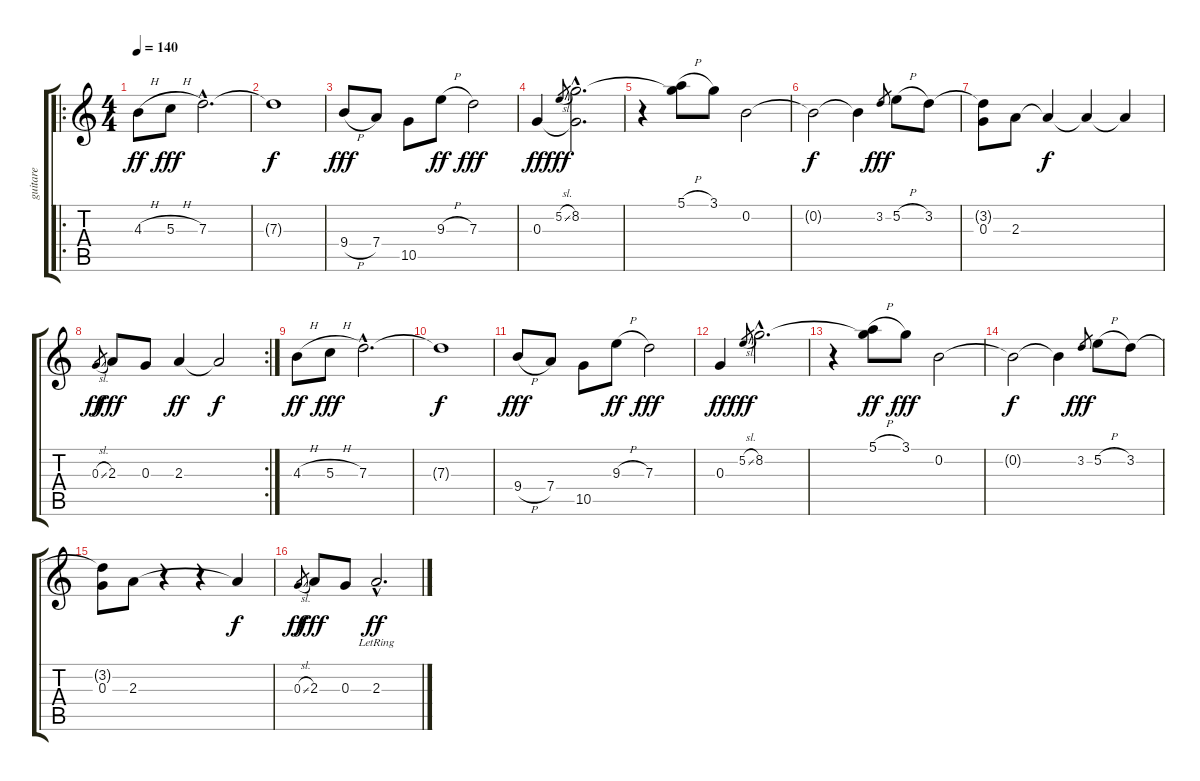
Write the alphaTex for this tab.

\track ("guitare" "guitare") {instrument overdrivenguitar}
\staff {score tabs}
\tuning (E4 B3 G3 D3 A2 E2) {hide}
\ro
\ts (4 4)
\tempo 140
\clef g2
\ks c
4.3{h}.8{dy ff volume 12} 5.3{h}.8{dy fff} 7.3{hac}.2{d} |
7.3{t}.1{dy f} |
9.4{h}.8{dy fff} 7.4.8 10.5.8 9.3{h}.8{dy ff} 7.3.2{dy fff} |
0.3.4{dy ff} 5.2{sl}.8{gr dy fff} (8.2{hac} 0.3{hac t}).2{d volume 12} |
r.4 (5.1{h} 8.2{t}).8 3.1.8 0.2.2 |
0.2{t}.2{dy f volume 9} 0.2{t}.4{volume 7} 3.2.8{gr dy fff} 5.2{h}.8{volume 9} 3.2.8{volume 16} |
(3.2{t} 0.3).8{volume 9} 2.3.8{volume 9} 2.3{t}.4{dy f volume 7} 2.3{t}.4{volume 5} 2.3{t}.4{volume 9} |
\rc 2
0.3{sl}.8{gr dy ff} 2.3.8{dy fff} 0.3.8 2.3.4{dy ff} 2.3{t}.2{dy f} |
4.3{h}.8{dy ff} 5.3{h}.8{dy fff} 7.3{hac}.2{d} |
7.3{t}.1{dy f} |
9.4{h}.8{dy fff} 7.4.8 10.5.8 9.3{h}.8{dy ff} 7.3.2{dy fff} |
0.3.4{dy ff} 5.2{sl}.8{gr dy fff} 8.2{hac}.2{d} |
r.4 (5.1{h} 8.2{t}).8{dy ff} 3.1.8{dy fff} 0.2.2 |
0.2{t}.2{dy f} 0.2{t}.4 3.2.8{gr dy fff} 5.2{h}.8 3.2.8 |
(3.2{t} 0.3).8 2.3.8 r.4 r.4 2.3{t}.4{dy f} |
0.3{sl}.8{gr dy ff} 2.3.8{dy fff} 0.3.8 2.3{hac lr}.2{d dy ff}
